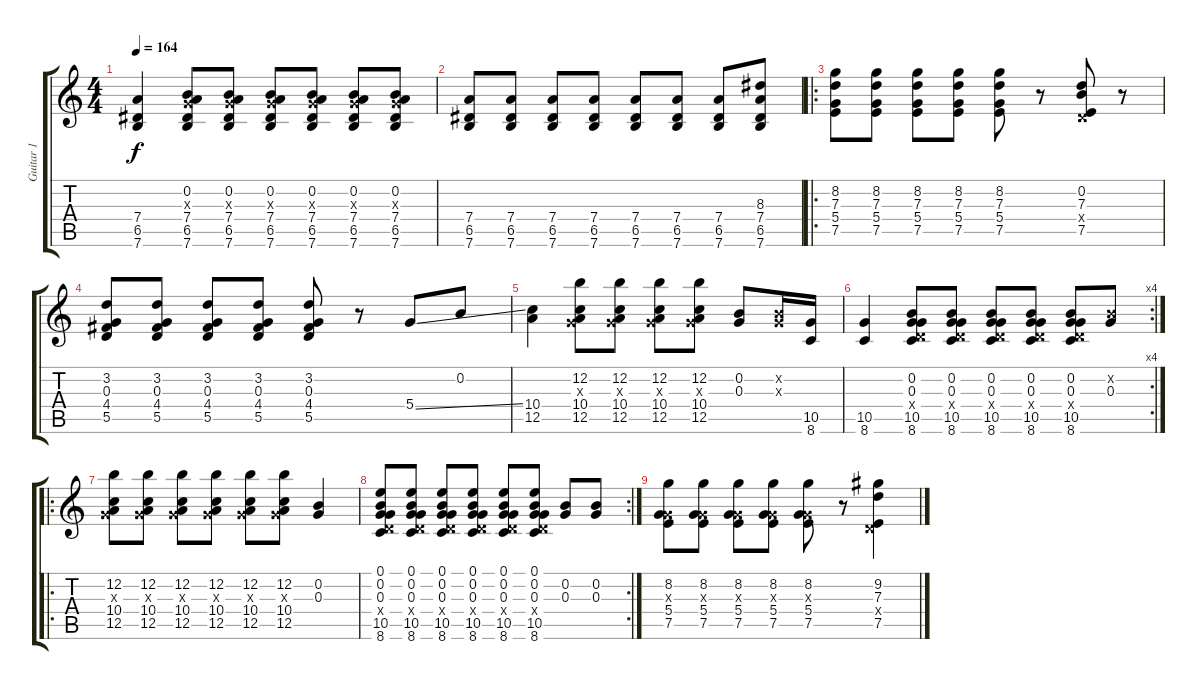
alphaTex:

\track ("Guitar 1" "Guitar 1") {instrument overdrivenguitar}
\staff {score tabs}
\tuning (E4 B3 G3 D3 A2 E2) {hide}
\ts (4 4)
\tempo 164
\clef g2
\ks c
(7.4 6.5 7.6).4{dy f} (0.2 0.3{x} 7.4 6.5 7.6).8 (0.2 0.3{x} 7.4 6.5 7.6).8 (0.2 0.3{x} 7.4 6.5 7.6).8 (0.2 0.3{x} 7.4 6.5 7.6).8 (0.2 0.3{x} 7.4 6.5 7.6).8 (0.2 0.3{x} 7.4 6.5 7.6).8 |
(7.4 6.5 7.6).8 (7.4 6.5 7.6).8 (7.4 6.5 7.6).8 (7.4 6.5 7.6).8 (7.4 6.5 7.6).8 (7.4 6.5 7.6).8 (7.4 6.5 7.6).8 (8.3 7.4 6.5 7.6).8 |
\ro
(8.2 7.3 5.4 7.5).8 (8.2 7.3 5.4 7.5).8 (8.2 7.3 5.4 7.5).8 (8.2 7.3 5.4 7.5).8 (8.2 7.3 5.4 7.5).8 r.8 (0.2 7.3 0.4{x} 7.5).8 r.8 |
(3.2 0.3 4.4 5.5).8 (3.2 0.3 4.4 5.5).8 (3.2 0.3 4.4 5.5).8 (3.2 0.3 4.4 5.5).8 (3.2 0.3 4.4 5.5).8 r.8 5.4{ss}.8 0.2.8 |
(10.4 12.5).4 (12.2 0.3{x} 10.4 12.5).8 (12.2 0.3{x} 10.4 12.5).8 (12.2 0.3{x} 10.4 12.5).8 (12.2 0.3{x} 10.4 12.5).8 (0.2 0.3).8 (0.2{x} 0.3{x}).16 (10.5 8.6).16 |
\rc 4
(10.5 8.6).4 (0.2 0.3 0.4{x} 10.5 8.6).8 (0.2 0.3 0.4{x} 10.5 8.6).8 (0.2 0.3 0.4{x} 10.5 8.6).8 (0.2 0.3 0.4{x} 10.5 8.6).8 (0.2 0.3 0.4{x} 10.5 8.6).8 (0.2{x} 0.3).8 |
\ro
(12.2 0.3{x} 10.4 12.5).8 (12.2 0.3{x} 10.4 12.5).8 (12.2 0.3{x} 10.4 12.5).8 (12.2 0.3{x} 10.4 12.5).8 (12.2 0.3{x} 10.4 12.5).8 (12.2 0.3{x} 10.4 12.5).8 (0.2 0.3).4 |
\rc 2
(0.1 0.2 0.3 0.4{x} 10.5 8.6).8 (0.1 0.2 0.3 0.4{x} 10.5 8.6).8 (0.1 0.2 0.3 0.4{x} 10.5 8.6).8 (0.1 0.2 0.3 0.4{x} 10.5 8.6).8 (0.1 0.2 0.3 0.4{x} 10.5 8.6).8 (0.1 0.2 0.3 0.4{x} 10.5 8.6).8 (0.2 0.3).8 (0.2 0.3).8 |
(8.2 0.3{x} 5.4 7.5).8 (8.2 0.3{x} 5.4 7.5).8 (8.2 0.3{x} 5.4 7.5).8 (8.2 0.3{x} 5.4 7.5).8 (8.2 0.3{x} 5.4 7.5).8 r.8 (9.2 7.3 0.4{x} 7.5).4
